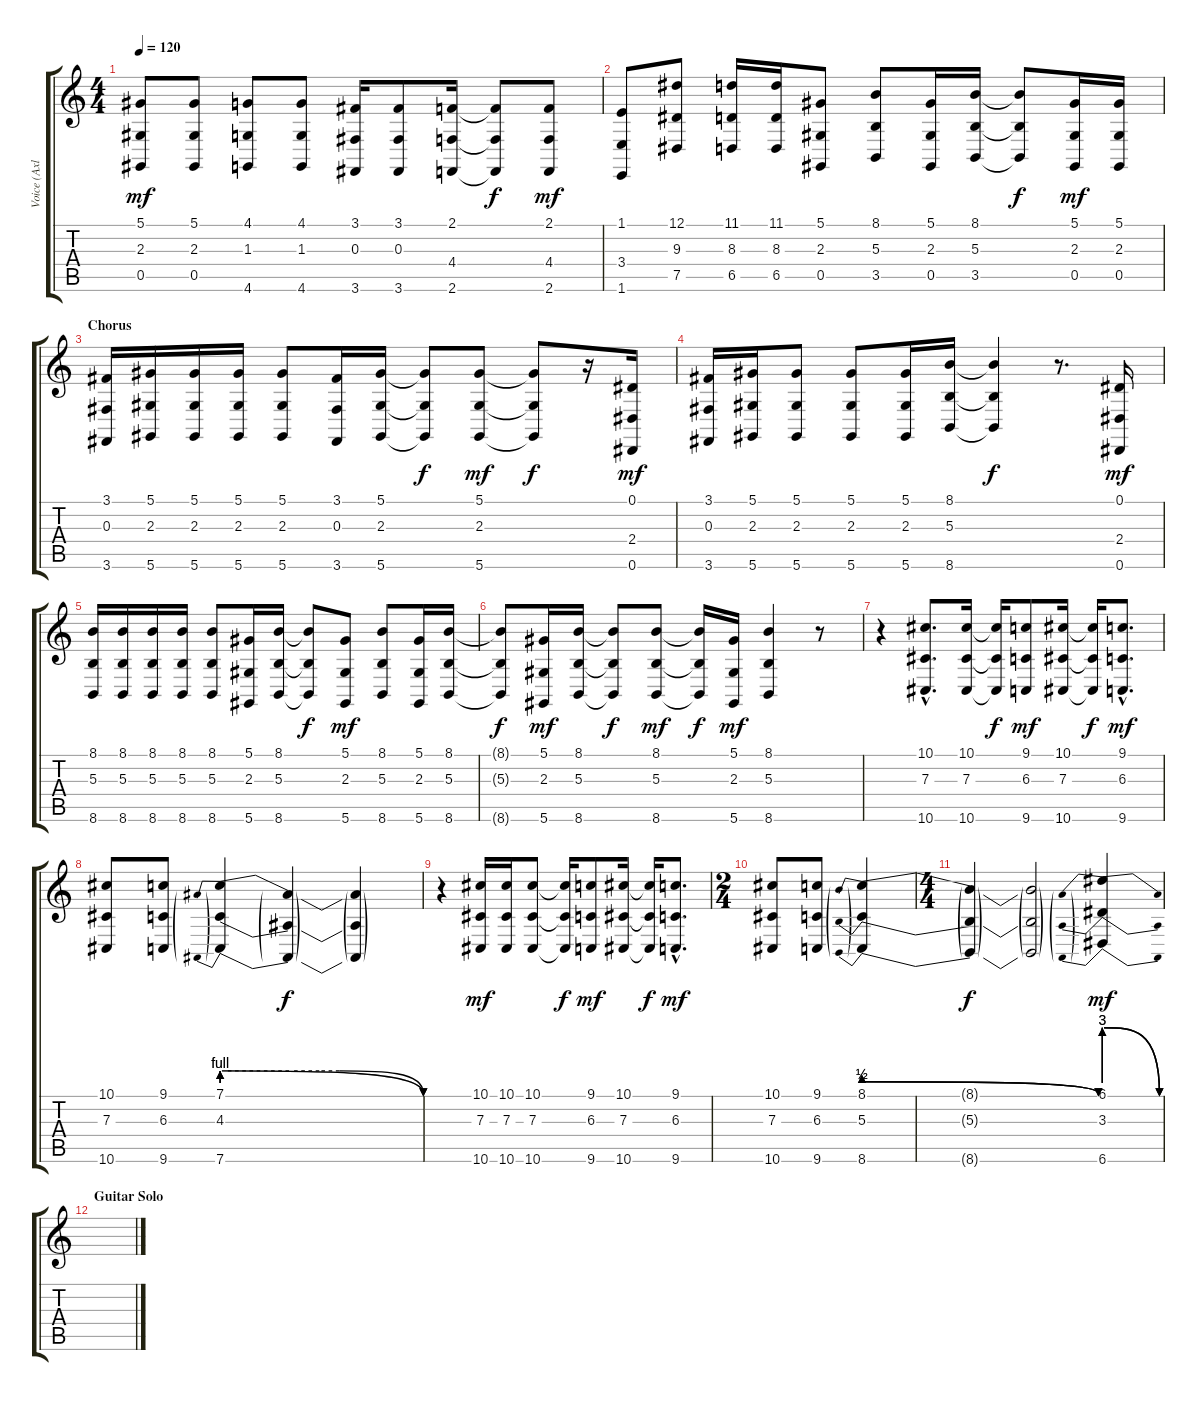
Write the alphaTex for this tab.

\track ("Voice (Axl)" "Voice (Axl") {instrument lead2sawtooth}
\staff {score tabs}
\tuning (Eb4 Bb3 Gb3 Db3 Ab2 Eb2) {hide}
\ts (4 4)
\tempo 120
\clef g2
\ks c
(5.1 2.3 0.5).8{dy mf} (5.1 2.3 0.5).8 (4.1 1.3 4.6).8 (4.1 1.3 4.6).8 (3.1 0.3 3.6).16 (3.1 0.3 3.6).8 (2.1 4.4 2.6).16 (2.1{t} 4.4{t} 2.6{t}).8{dy f} (2.1 4.4 2.6).8{dy mf} |
(1.1 3.4 1.6).8 (12.1 9.3 7.5).8 (11.1 8.3 6.5).16 (11.1 8.3 6.5).16 (5.1 2.3 0.5).8 (8.1 5.3 3.5).8 (5.1 2.3 0.5).16 (8.1 5.3 3.5).16 (8.1{t} 5.3{t} 3.5{t}).8{dy f} (5.1 2.3 0.5).16{dy mf} (5.1 2.3 0.5).16 |
\section ("" "Chorus")
(3.1 0.3 3.6).16 (5.1 2.3 5.6).16 (5.1 2.3 5.6).16 (5.1 2.3 5.6).16 (5.1 2.3 5.6).8 (3.1 0.3 3.6).16 (5.1 2.3 5.6).16 (5.1{t} 2.3{t} 5.6{t}).8{dy f} (5.1 2.3 5.6).8{dy mf} (5.1{t} 2.3{t} 5.6{t}).8{dy f} r.16 (0.1 2.4 0.6).16{dy mf} |
(3.1 0.3 3.6).16 (5.1 2.3 5.6).16 (5.1 2.3 5.6).8 (5.1 2.3 5.6).8 (5.1 2.3 5.6).16 (8.1 5.3 8.6).16 (8.1{t} 5.3{t} 8.6{t}).4{dy f} r.8{d} (0.1 2.4 0.6).16{dy mf} |
(8.1 5.3 8.6).16 (8.1 5.3 8.6).16 (8.1 5.3 8.6).16 (8.1 5.3 8.6).16 (8.1 5.3 8.6).8 (5.1 2.3 5.6).16 (8.1 5.3 8.6).16 (8.1{t} 5.3{t} 8.6{t}).8{dy f} (5.1 2.3 5.6).8{dy mf} (8.1 5.3 8.6).8 (5.1 2.3 5.6).16 (8.1 5.3 8.6).16 |
(8.1{t} 5.3{t} 8.6{t}).8{dy f} (5.1 2.3 5.6).16{dy mf} (8.1 5.3 8.6).16 (8.1{t} 5.3{t} 8.6{t}).8{dy f} (8.1 5.3 8.6).8{dy mf} (8.1{t} 5.3{t} 8.6{t}).16{dy f} (5.1 2.3 5.6).16{dy mf} (8.1 5.3 8.6).4 r.8 |
r.4 (10.1{hac} 7.3{hac} 10.6{hac}).8{d} (10.1 7.3 10.6).16 (10.1{t} 7.3{t} 10.6{t}).16{dy f} (9.1 6.3 9.6).8{dy mf} (10.1 7.3 10.6).16 (10.1{t} 7.3{t} 10.6{t}).16{dy f} (9.1{hac} 6.3{hac} 9.6{hac}).8{d dy mf} |
(10.1 7.3 10.6).8 (9.1 6.3 9.6).8 (7.1{be (prebendrelease 0 4 60 0)} 4.3{be (custom 0 4 20 4 29 4 35 4 60 0)} 7.6{be (prebendrelease 0 4 60 0)}).4 (7.1{t} 4.3{t} 7.6{t}).4{dy f} (7.1{t} 4.3{t} 7.6{t}).4 |
r.4 (10.1 7.3 10.6).16{dy mf} (10.1 7.3 10.6).16 (10.1 7.3 10.6).8 (10.1{t} 7.3{t} 10.6{t}).16{dy f} (9.1 6.3 9.6).8{dy mf} (10.1 7.3 10.6).16 (10.1{t} 7.3{t} 10.6{t}).16{dy f} (9.1{hac} 6.3{hac} 9.6{hac}).8{d dy mf} |
\ts (2 4)
(10.1 7.3 10.6).8 (9.1 6.3 9.6).8 (8.1{be (prebendrelease 0 2 60 0)} 5.3{be (prebendrelease 0 2 60 0)} 8.6{be (prebendrelease 0 2 60 0)}).4 |
\ts (4 4)
(8.1{t} 5.3{t} 8.6{t}).4{dy f} (8.1{t} 5.3{t} 8.6{t}).2 (6.1{be (prebendrelease 0 12 60 0)} 3.3{be (prebendrelease 0 12 60 0)} 6.6{be (prebendrelease 0 12 60 0)}).4{dy mf} |
\section ("" "Guitar Solo")
